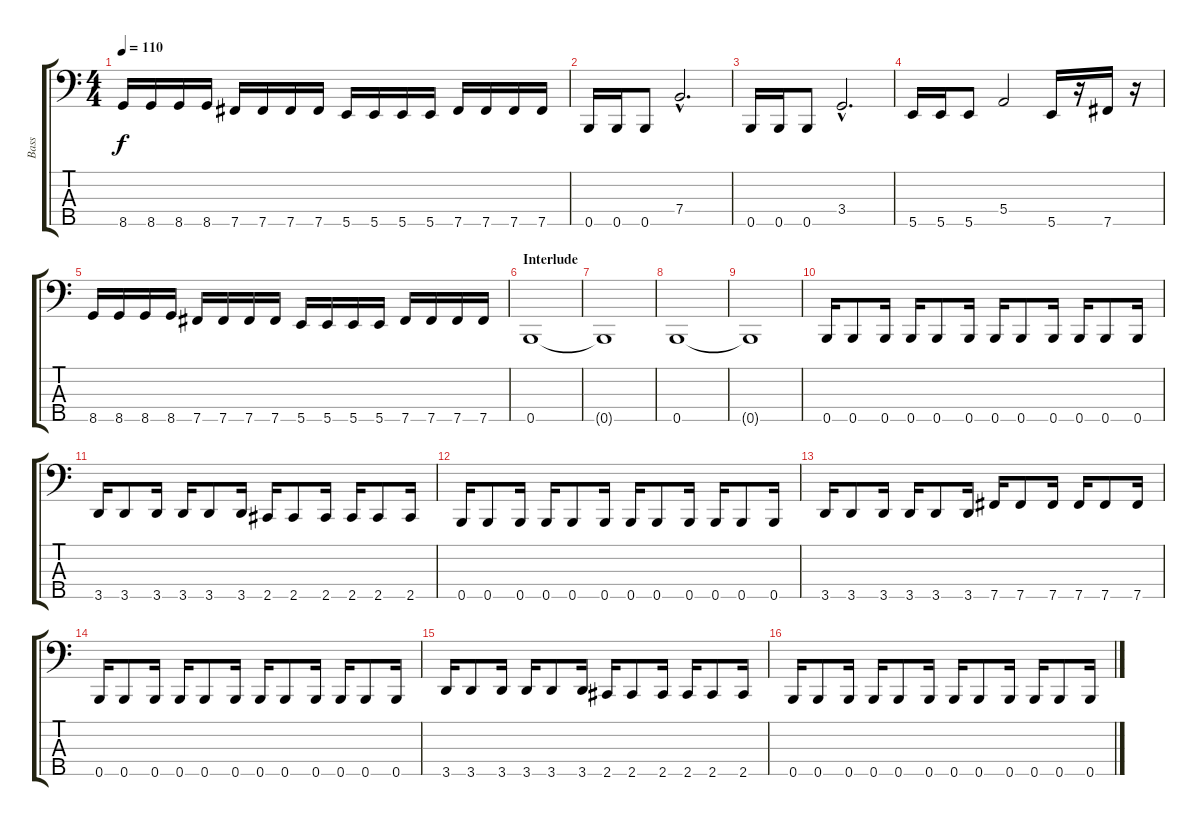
\track ("Bass" "Bass") {instrument electricbassfinger}
\staff {score tabs}
\tuning (G2 D2 A1 E1 B0) {hide}
\ts (4 4)
\tempo 110
\clef f4
\ks c
8.5.16{dy f} 8.5.16 8.5.16 8.5.16 7.5.16 7.5.16 7.5.16 7.5.16 5.5.16 5.5.16 5.5.16 5.5.16 7.5.16 7.5.16 7.5.16 7.5.16 |
0.5.16 0.5.16 0.5.8 7.4{hac}.2{d} |
0.5.16 0.5.16 0.5.8 3.4{hac}.2{d} |
5.5.16 5.5.16 5.5.8 5.4.2 5.5.16 r.16 7.5.16 r.16 |
8.5.16 8.5.16 8.5.16 8.5.16 7.5.16 7.5.16 7.5.16 7.5.16 5.5.16 5.5.16 5.5.16 5.5.16 7.5.16 7.5.16 7.5.16 7.5.16 |
\section ("" "Interlude")
0.5.1 |
0.5{t}.1 |
0.5.1 |
0.5{t}.1 |
0.5.16 0.5.8 0.5.16 0.5.16 0.5.8 0.5.16 0.5.16 0.5.8 0.5.16 0.5.16 0.5.8 0.5.16 |
3.5.16 3.5.8 3.5.16 3.5.16 3.5.8 3.5.16 2.5.16 2.5.8 2.5.16 2.5.16 2.5.8 2.5.16 |
0.5.16 0.5.8 0.5.16 0.5.16 0.5.8 0.5.16 0.5.16 0.5.8 0.5.16 0.5.16 0.5.8 0.5.16 |
3.5.16 3.5.8 3.5.16 3.5.16 3.5.8 3.5.16 7.5.16 7.5.8 7.5.16 7.5.16 7.5.8 7.5.16 |
0.5.16 0.5.8 0.5.16 0.5.16 0.5.8 0.5.16 0.5.16 0.5.8 0.5.16 0.5.16 0.5.8 0.5.16 |
3.5.16 3.5.8 3.5.16 3.5.16 3.5.8 3.5.16 2.5.16 2.5.8 2.5.16 2.5.16 2.5.8 2.5.16 |
0.5.16 0.5.8 0.5.16 0.5.16 0.5.8 0.5.16 0.5.16 0.5.8 0.5.16 0.5.16 0.5.8 0.5.16
